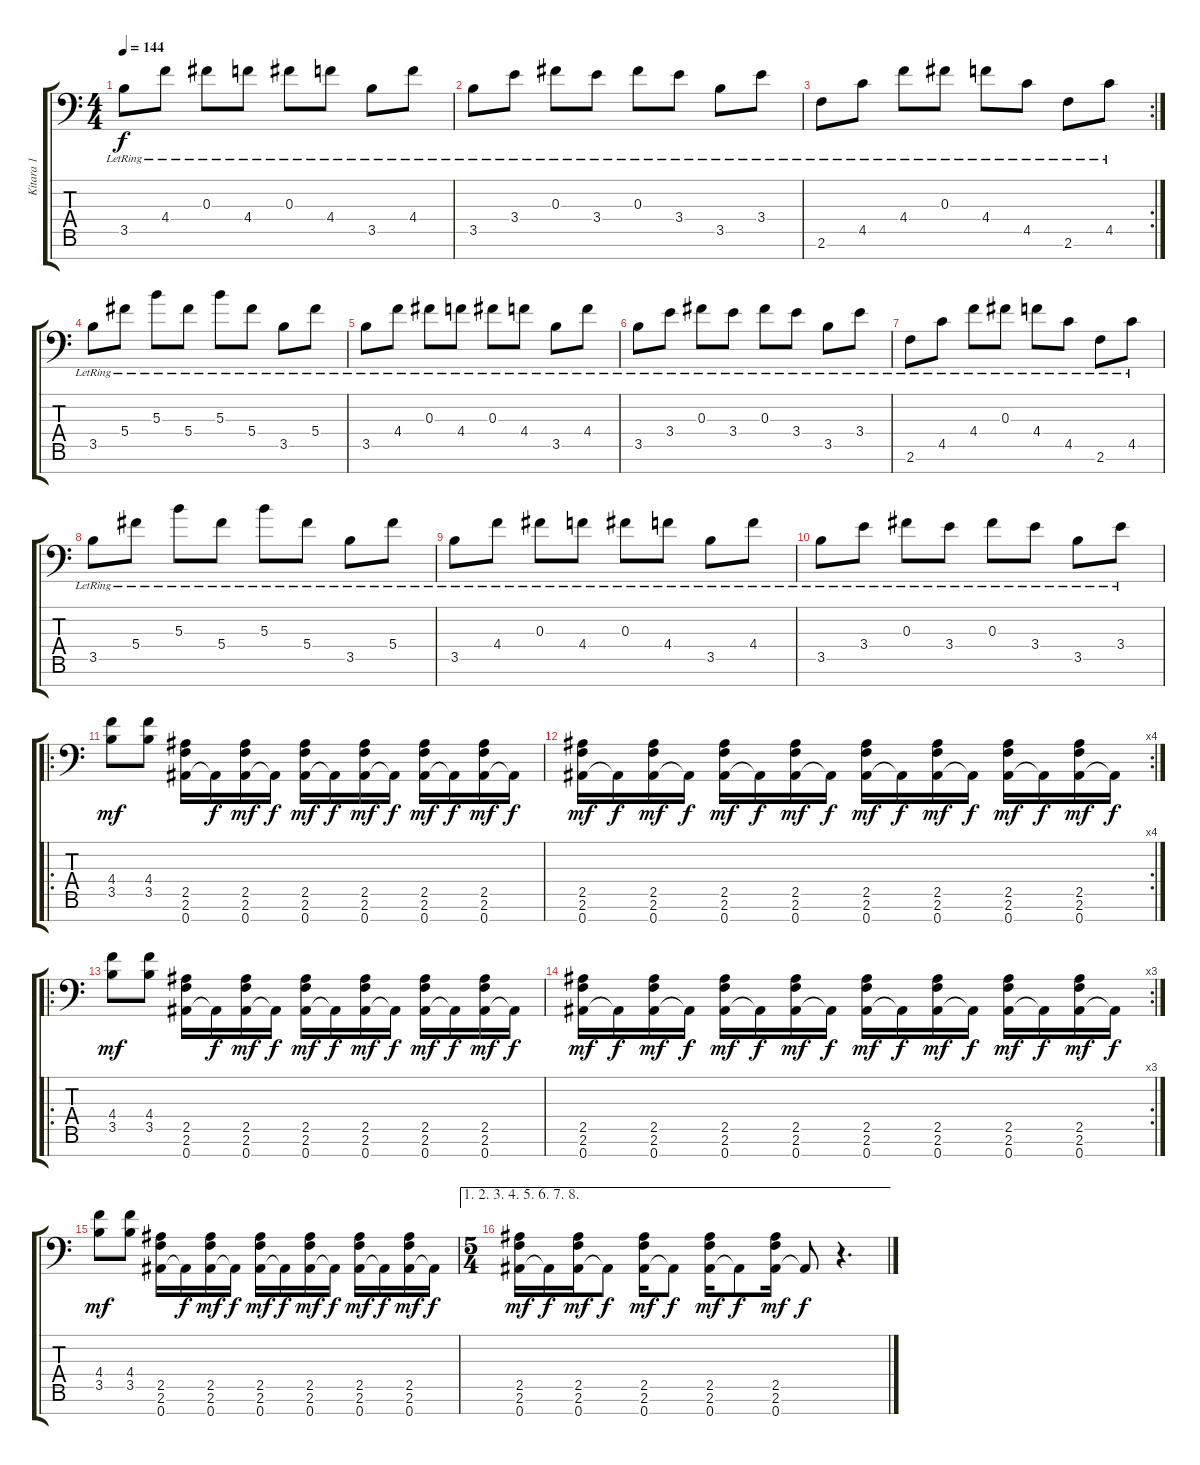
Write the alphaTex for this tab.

\track ("Kitara 1" "Kitara 1") {instrument distortionguitar}
\staff {score tabs}
\tuning (Eb4 Bb3 Gb3 Db3 Ab2 Eb2 Bb1) {hide}
\ts (4 4)
\tempo 144
\clef f4
\ks c
3.5{lr}.8{dy f} 4.4{lr}.8 0.3{lr}.8 4.4{lr}.8 0.3{lr}.8 4.4{lr}.8 3.5{lr}.8 4.4{lr}.8 |
3.5{lr}.8 3.4{lr}.8 0.3{lr}.8 3.4{lr}.8 0.3{lr}.8 3.4{lr}.8 3.5{lr}.8 3.4{lr}.8 |
\rc 2
2.6{lr}.8 4.5{lr}.8 4.4{lr}.8 0.3{lr}.8 4.4{lr}.8 4.5{lr}.8 2.6{lr}.8 4.5{lr}.8 |
3.5{lr}.8 5.4{lr}.8 5.3{lr}.8 5.4{lr}.8 5.3{lr}.8 5.4{lr}.8 3.5{lr}.8 5.4{lr}.8 |
3.5{lr}.8 4.4{lr}.8 0.3{lr}.8 4.4{lr}.8 0.3{lr}.8 4.4{lr}.8 3.5{lr}.8 4.4{lr}.8 |
3.5{lr}.8 3.4{lr}.8 0.3{lr}.8 3.4{lr}.8 0.3{lr}.8 3.4{lr}.8 3.5{lr}.8 3.4{lr}.8 |
2.6{lr}.8 4.5{lr}.8 4.4{lr}.8 0.3{lr}.8 4.4{lr}.8 4.5{lr}.8 2.6{lr}.8 4.5{lr}.8 |
3.5{lr}.8 5.4{lr}.8 5.3{lr}.8 5.4{lr}.8 5.3{lr}.8 5.4{lr}.8 3.5{lr}.8 5.4{lr}.8 |
3.5{lr}.8 4.4{lr}.8 0.3{lr}.8 4.4{lr}.8 0.3{lr}.8 4.4{lr}.8 3.5{lr}.8 4.4{lr}.8 |
3.5{lr}.8 3.4{lr}.8 0.3{lr}.8 3.4{lr}.8 0.3{lr}.8 3.4{lr}.8 3.5{lr}.8 3.4{lr}.8 |
\ro
(4.4 3.5).8{dy mf balance 0 instrument distortionguitar} (4.4 3.5).8 (2.5 2.6 0.7).16 0.7{t}.16{dy f} (2.5 2.6 0.7).16{dy mf} 0.7{t}.16{dy f} (2.5 2.6 0.7).16{dy mf} 0.7{t}.16{dy f} (2.5 2.6 0.7).16{dy mf} 0.7{t}.16{dy f} (2.5 2.6 0.7).16{dy mf} 0.7{t}.16{dy f} (2.5 2.6 0.7).16{dy mf} 0.7{t}.16{dy f} |
\rc 4
(2.5 2.6 0.7).16{dy mf} 0.7{t}.16{dy f} (2.5 2.6 0.7).16{dy mf} 0.7{t}.16{dy f} (2.5 2.6 0.7).16{dy mf} 0.7{t}.16{dy f} (2.5 2.6 0.7).16{dy mf} 0.7{t}.16{dy f} (2.5 2.6 0.7).16{dy mf} 0.7{t}.16{dy f} (2.5 2.6 0.7).16{dy mf} 0.7{t}.16{dy f} (2.5 2.6 0.7).16{dy mf} 0.7{t}.16{dy f} (2.5 2.6 0.7).16{dy mf} 0.7{t}.16{dy f} |
\ro
(4.4 3.5).8{dy mf balance 0 instrument distortionguitar} (4.4 3.5).8 (2.5 2.6 0.7).16 0.7{t}.16{dy f} (2.5 2.6 0.7).16{dy mf} 0.7{t}.16{dy f} (2.5 2.6 0.7).16{dy mf} 0.7{t}.16{dy f} (2.5 2.6 0.7).16{dy mf} 0.7{t}.16{dy f} (2.5 2.6 0.7).16{dy mf} 0.7{t}.16{dy f} (2.5 2.6 0.7).16{dy mf} 0.7{t}.16{dy f} |
\rc 3
(2.5 2.6 0.7).16{dy mf} 0.7{t}.16{dy f} (2.5 2.6 0.7).16{dy mf} 0.7{t}.16{dy f} (2.5 2.6 0.7).16{dy mf} 0.7{t}.16{dy f} (2.5 2.6 0.7).16{dy mf} 0.7{t}.16{dy f} (2.5 2.6 0.7).16{dy mf} 0.7{t}.16{dy f} (2.5 2.6 0.7).16{dy mf} 0.7{t}.16{dy f} (2.5 2.6 0.7).16{dy mf} 0.7{t}.16{dy f} (2.5 2.6 0.7).16{dy mf} 0.7{t}.16{dy f} |
(4.4 3.5).8{dy mf balance 0 instrument distortionguitar} (4.4 3.5).8 (2.5 2.6 0.7).16 0.7{t}.16{dy f} (2.5 2.6 0.7).16{dy mf} 0.7{t}.16{dy f} (2.5 2.6 0.7).16{dy mf} 0.7{t}.16{dy f} (2.5 2.6 0.7).16{dy mf} 0.7{t}.16{dy f} (2.5 2.6 0.7).16{dy mf} 0.7{t}.16{dy f} (2.5 2.6 0.7).16{dy mf} 0.7{t}.16{dy f} |
\ae (1 2 3 4 5 6 7 8)
\ts (5 4)
(2.5 2.6 0.7).16{dy mf} 0.7{t}.16{dy f} (2.5 2.6 0.7).16{dy mf} 0.7{t}.8{dy f} (2.5 2.6 0.7).16{dy mf} 0.7{t}.8{dy f} (2.5 2.6 0.7).16{dy mf} 0.7{t}.8{dy f} (2.5 2.6 0.7).16{dy mf} 0.7{t}.8{dy f} r.4{d}
